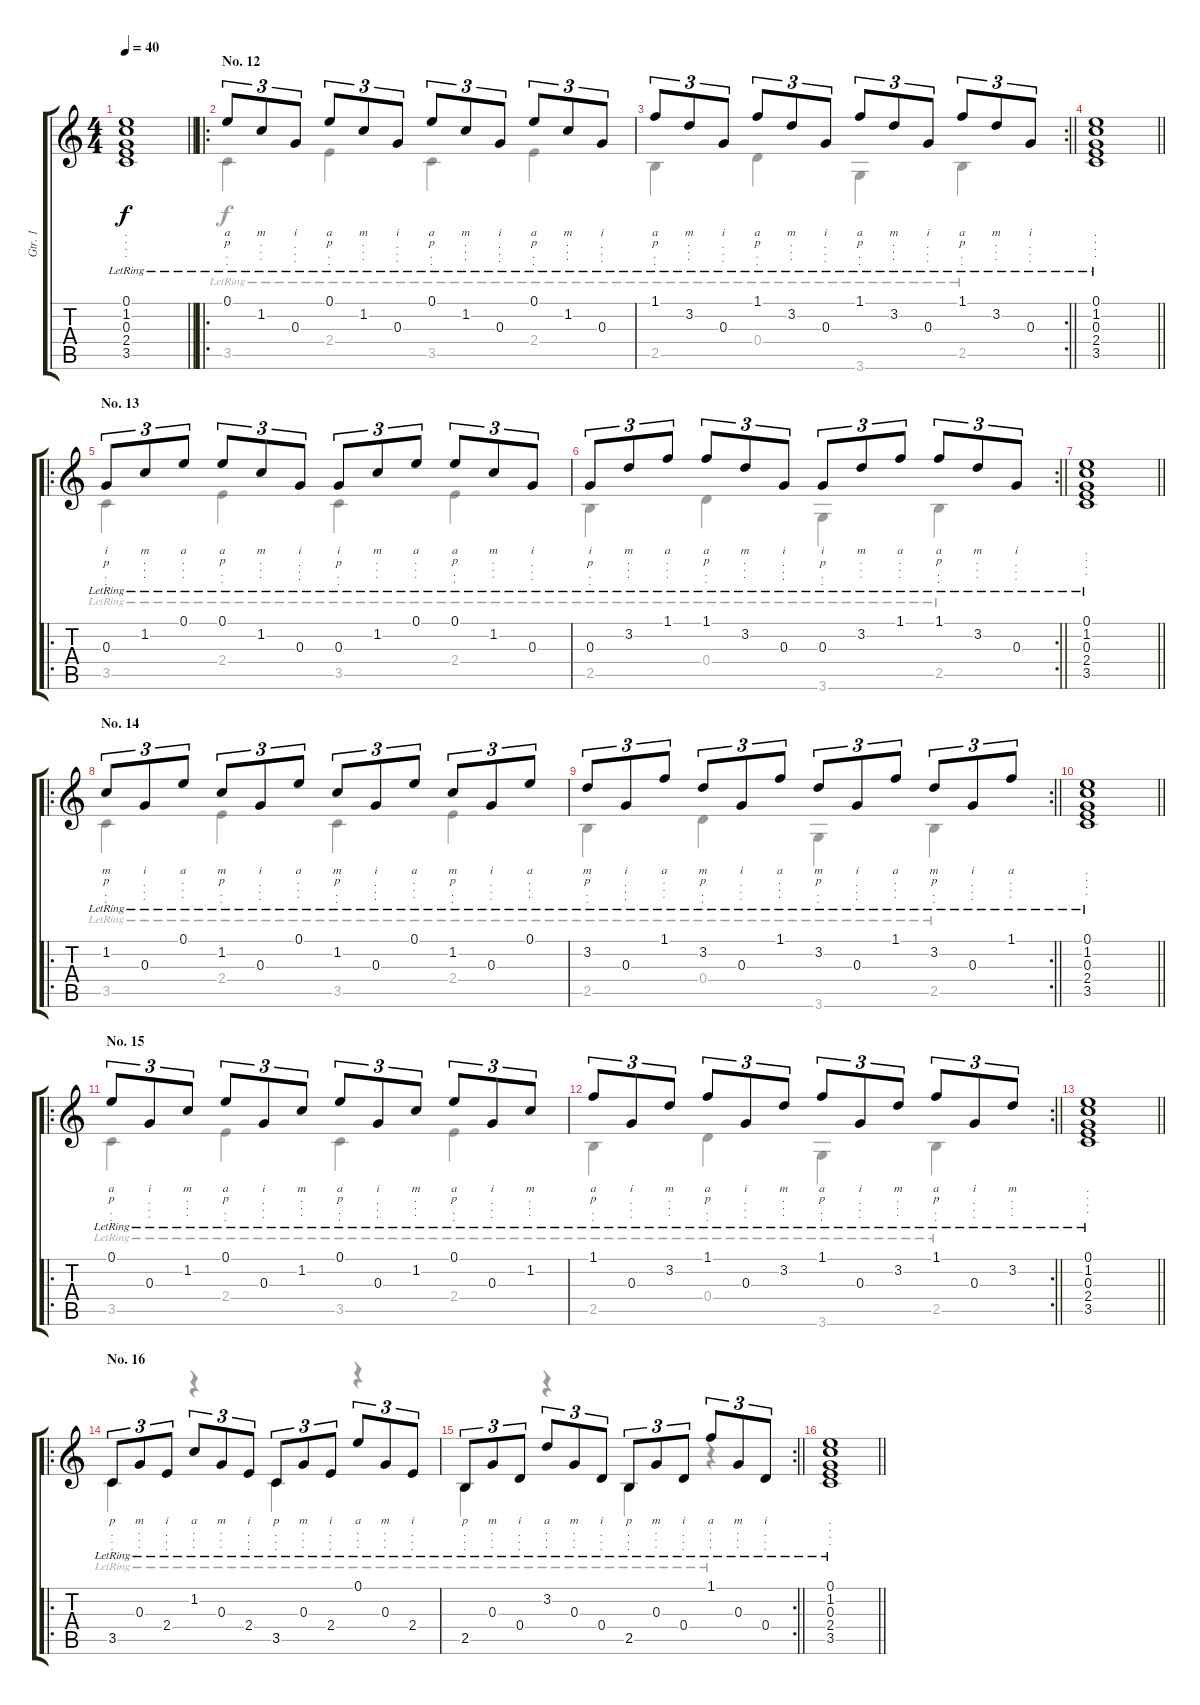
\track ("Gtr. 1" "Gtr. 1") {instrument acousticguitarnylon}
\staff {score tabs}
\tuning (E4 B3 G3 D3 A2 E2) {hide}
\voice
\ts (4 4)
\tempo 40
\clef g2
\barLineRight lightlight
\ks c
(0.1{lr} 1.2{lr} 0.3{lr} 2.4{lr} 3.5{lr}).1{lyrics (0 ".") lyrics (1 ".") lyrics (2 ".") lyrics (3 ".") lyrics (4 "") dy f} |
\ro
\section ("" "No. 12")
0.1{lr}.8{tu (3 2) lyrics (0 "a") lyrics (1 "p") lyrics (2 ".") lyrics (3 ".") lyrics (4 "") beam Up} 1.2{lr}.8{tu (3 2) lyrics (0 "m") lyrics (1 ".") lyrics (2 ".") lyrics (3 ".") lyrics (4 "") beam Up} 0.3{lr}.8{tu (3 2) lyrics (0 "i") lyrics (1 ".") lyrics (2 ".") lyrics (3 ".") lyrics (4 "") beam Up} 0.1{lr}.8{tu (3 2) lyrics (0 "a") lyrics (1 "p") lyrics (2 ".") lyrics (3 ".") lyrics (4 "") beam Up} 1.2{lr}.8{tu (3 2) lyrics (0 "m") lyrics (1 ".") lyrics (2 ".") lyrics (3 ".") lyrics (4 "") beam Up} 0.3{lr}.8{tu (3 2) lyrics (0 "i") lyrics (1 ".") lyrics (2 ".") lyrics (3 ".") lyrics (4 "") beam Up} 0.1{lr}.8{tu (3 2) lyrics (0 "a") lyrics (1 "p") lyrics (2 ".") lyrics (3 ".") lyrics (4 "") beam Up} 1.2{lr}.8{tu (3 2) lyrics (0 "m") lyrics (1 ".") lyrics (2 ".") lyrics (3 ".") lyrics (4 "") beam Up} 0.3{lr}.8{tu (3 2) lyrics (0 "i") lyrics (1 ".") lyrics (2 ".") lyrics (3 ".") lyrics (4 "") beam Up} 0.1{lr}.8{tu (3 2) lyrics (0 "a") lyrics (1 "p") lyrics (2 ".") lyrics (3 ".") lyrics (4 "") beam Up} 1.2{lr}.8{tu (3 2) lyrics (0 "m") lyrics (1 ".") lyrics (2 ".") lyrics (3 ".") lyrics (4 "") beam Up} 0.3{lr}.8{tu (3 2) lyrics (0 "i") lyrics (1 ".") lyrics (2 ".") lyrics (3 ".") lyrics (4 "") beam Up} |
\rc 2
\barLineRight lightlight
1.1{lr}.8{tu (3 2) lyrics (0 "a") lyrics (1 "p") lyrics (2 ".") lyrics (3 ".") lyrics (4 "") beam Up} 3.2{lr}.8{tu (3 2) lyrics (0 "m") lyrics (1 ".") lyrics (2 ".") lyrics (3 ".") lyrics (4 "") beam Up} 0.3{lr}.8{tu (3 2) lyrics (0 "i") lyrics (1 ".") lyrics (2 ".") lyrics (3 ".") lyrics (4 "") beam Up} 1.1{lr}.8{tu (3 2) lyrics (0 "a") lyrics (1 "p") lyrics (2 ".") lyrics (3 ".") lyrics (4 "") beam Up} 3.2{lr}.8{tu (3 2) lyrics (0 "m") lyrics (1 ".") lyrics (2 ".") lyrics (3 ".") lyrics (4 "") beam Up} 0.3{lr}.8{tu (3 2) lyrics (0 "i") lyrics (1 ".") lyrics (2 ".") lyrics (3 ".") lyrics (4 "") beam Up} 1.1{lr}.8{tu (3 2) lyrics (0 "a") lyrics (1 "p") lyrics (2 ".") lyrics (3 ".") lyrics (4 "") beam Up} 3.2{lr}.8{tu (3 2) lyrics (0 "m") lyrics (1 ".") lyrics (2 ".") lyrics (3 ".") lyrics (4 "") beam Up} 0.3{lr}.8{tu (3 2) lyrics (0 "i") lyrics (1 ".") lyrics (2 ".") lyrics (3 ".") lyrics (4 "") beam Up} 1.1{lr}.8{tu (3 2) lyrics (0 "a") lyrics (1 "p") lyrics (2 ".") lyrics (3 ".") lyrics (4 "") beam Up} 3.2{lr}.8{tu (3 2) lyrics (0 "m") lyrics (1 ".") lyrics (2 ".") lyrics (3 ".") lyrics (4 "") beam Up} 0.3{lr}.8{tu (3 2) lyrics (0 "i") lyrics (1 ".") lyrics (2 ".") lyrics (3 ".") lyrics (4 "") beam Up} |
\barLineRight lightlight
(0.1{lr} 1.2{lr} 0.3{lr} 2.4{lr} 3.5{lr}).1{lyrics (0 ".") lyrics (1 ".") lyrics (2 ".") lyrics (3 ".") lyrics (4 "")} |
\ro
\section ("" "No. 13")
0.3{lr}.8{tu (3 2) lyrics (0 "i") lyrics (1 "p") lyrics (2 ".") lyrics (3 ".") lyrics (4 "")} 1.2{lr}.8{tu (3 2) lyrics (0 "m") lyrics (1 ".") lyrics (2 ".") lyrics (3 ".") lyrics (4 "")} 0.1{lr}.8{tu (3 2) lyrics (0 "a") lyrics (1 ".") lyrics (2 ".") lyrics (3 ".") lyrics (4 "")} 0.1{lr}.8{tu (3 2) lyrics (0 "a") lyrics (1 "p") lyrics (2 ".") lyrics (3 ".") lyrics (4 "")} 1.2{lr}.8{tu (3 2) lyrics (0 "m") lyrics (1 ".") lyrics (2 ".") lyrics (3 ".") lyrics (4 "")} 0.3{lr}.8{tu (3 2) lyrics (0 "i") lyrics (1 ".") lyrics (2 ".") lyrics (3 ".") lyrics (4 "")} 0.3{lr}.8{tu (3 2) lyrics (0 "i") lyrics (1 "p") lyrics (2 ".") lyrics (3 ".") lyrics (4 "")} 1.2{lr}.8{tu (3 2) lyrics (0 "m") lyrics (1 ".") lyrics (2 ".") lyrics (3 ".") lyrics (4 "")} 0.1{lr}.8{tu (3 2) lyrics (0 "a") lyrics (1 ".") lyrics (2 ".") lyrics (3 ".") lyrics (4 "")} 0.1{lr}.8{tu (3 2) lyrics (0 "a") lyrics (1 "p") lyrics (2 ".") lyrics (3 ".") lyrics (4 "")} 1.2{lr}.8{tu (3 2) lyrics (0 "m") lyrics (1 ".") lyrics (2 ".") lyrics (3 ".") lyrics (4 "")} 0.3{lr}.8{tu (3 2) lyrics (0 "i") lyrics (1 ".") lyrics (2 ".") lyrics (3 ".") lyrics (4 "")} |
\rc 2
\barLineRight lightlight
0.3{lr}.8{tu (3 2) lyrics (0 "i") lyrics (1 "p") lyrics (2 ".") lyrics (3 ".") lyrics (4 "")} 3.2{lr}.8{tu (3 2) lyrics (0 "m") lyrics (1 ".") lyrics (2 ".") lyrics (3 ".") lyrics (4 "")} 1.1{lr}.8{tu (3 2) lyrics (0 "a") lyrics (1 ".") lyrics (2 ".") lyrics (3 ".") lyrics (4 "")} 1.1{lr}.8{tu (3 2) lyrics (0 "a") lyrics (1 "p") lyrics (2 ".") lyrics (3 ".") lyrics (4 "")} 3.2{lr}.8{tu (3 2) lyrics (0 "m") lyrics (1 ".") lyrics (2 ".") lyrics (3 ".") lyrics (4 "")} 0.3{lr}.8{tu (3 2) lyrics (0 "i") lyrics (1 ".") lyrics (2 ".") lyrics (3 ".") lyrics (4 "")} 0.3{lr}.8{tu (3 2) lyrics (0 "i") lyrics (1 "p") lyrics (2 ".") lyrics (3 ".") lyrics (4 "")} 3.2{lr}.8{tu (3 2) lyrics (0 "m") lyrics (1 ".") lyrics (2 ".") lyrics (3 ".") lyrics (4 "")} 1.1{lr}.8{tu (3 2) lyrics (0 "a") lyrics (1 ".") lyrics (2 ".") lyrics (3 ".") lyrics (4 "")} 1.1{lr}.8{tu (3 2) lyrics (0 "a") lyrics (1 "p") lyrics (2 ".") lyrics (3 ".") lyrics (4 "")} 3.2{lr}.8{tu (3 2) lyrics (0 "m") lyrics (1 ".") lyrics (2 ".") lyrics (3 ".") lyrics (4 "")} 0.3{lr}.8{tu (3 2) lyrics (0 "i") lyrics (1 ".") lyrics (2 ".") lyrics (3 ".") lyrics (4 "")} |
\barLineRight lightlight
(0.1{lr} 1.2{lr} 0.3{lr} 2.4{lr} 3.5{lr}).1{lyrics (0 ".") lyrics (1 ".") lyrics (2 ".") lyrics (3 ".") lyrics (4 "")} |
\ro
\section ("" "No. 14")
1.2{lr}.8{tu (3 2) lyrics (0 "m") lyrics (1 "p") lyrics (2 ".") lyrics (3 ".") lyrics (4 "")} 0.3{lr}.8{tu (3 2) lyrics (0 "i") lyrics (1 ".") lyrics (2 ".") lyrics (3 ".") lyrics (4 "")} 0.1{lr}.8{tu (3 2) lyrics (0 "a") lyrics (1 ".") lyrics (2 ".") lyrics (3 ".") lyrics (4 "")} 1.2{lr}.8{tu (3 2) lyrics (0 "m") lyrics (1 "p") lyrics (2 ".") lyrics (3 ".") lyrics (4 "")} 0.3{lr}.8{tu (3 2) lyrics (0 "i") lyrics (1 ".") lyrics (2 ".") lyrics (3 ".") lyrics (4 "")} 0.1{lr}.8{tu (3 2) lyrics (0 "a") lyrics (1 ".") lyrics (2 ".") lyrics (3 ".") lyrics (4 "")} 1.2{lr}.8{tu (3 2) lyrics (0 "m") lyrics (1 "p") lyrics (2 ".") lyrics (3 ".") lyrics (4 "")} 0.3{lr}.8{tu (3 2) lyrics (0 "i") lyrics (1 ".") lyrics (2 ".") lyrics (3 ".") lyrics (4 "")} 0.1{lr}.8{tu (3 2) lyrics (0 "a") lyrics (1 ".") lyrics (2 ".") lyrics (3 ".") lyrics (4 "")} 1.2{lr}.8{tu (3 2) lyrics (0 "m") lyrics (1 "p") lyrics (2 ".") lyrics (3 ".") lyrics (4 "")} 0.3{lr}.8{tu (3 2) lyrics (0 "i") lyrics (1 ".") lyrics (2 ".") lyrics (3 ".") lyrics (4 "")} 0.1{lr}.8{tu (3 2) lyrics (0 "a") lyrics (1 ".") lyrics (2 ".") lyrics (3 ".") lyrics (4 "")} |
\rc 2
\barLineRight lightlight
3.2{lr}.8{tu (3 2) lyrics (0 "m") lyrics (1 "p") lyrics (2 ".") lyrics (3 ".") lyrics (4 "")} 0.3{lr}.8{tu (3 2) lyrics (0 "i") lyrics (1 ".") lyrics (2 ".") lyrics (3 ".") lyrics (4 "")} 1.1{lr}.8{tu (3 2) lyrics (0 "a") lyrics (1 ".") lyrics (2 ".") lyrics (3 ".") lyrics (4 "")} 3.2{lr}.8{tu (3 2) lyrics (0 "m") lyrics (1 "p") lyrics (2 ".") lyrics (3 ".") lyrics (4 "")} 0.3{lr}.8{tu (3 2) lyrics (0 "i") lyrics (1 ".") lyrics (2 ".") lyrics (3 ".") lyrics (4 "")} 1.1{lr}.8{tu (3 2) lyrics (0 "a") lyrics (1 ".") lyrics (2 ".") lyrics (3 ".") lyrics (4 "")} 3.2{lr}.8{tu (3 2) lyrics (0 "m") lyrics (1 "p") lyrics (2 ".") lyrics (3 ".") lyrics (4 "")} 0.3{lr}.8{tu (3 2) lyrics (0 "i") lyrics (1 ".") lyrics (2 ".") lyrics (3 ".") lyrics (4 "")} 1.1{lr}.8{tu (3 2) lyrics (0 "a") lyrics (1 ".") lyrics (2 ".") lyrics (3 ".") lyrics (4 "")} 3.2{lr}.8{tu (3 2) lyrics (0 "m") lyrics (1 "p") lyrics (2 ".") lyrics (3 ".") lyrics (4 "")} 0.3{lr}.8{tu (3 2) lyrics (0 "i") lyrics (1 ".") lyrics (2 ".") lyrics (3 ".") lyrics (4 "")} 1.1{lr}.8{tu (3 2) lyrics (0 "a") lyrics (1 ".") lyrics (2 ".") lyrics (3 ".") lyrics (4 "")} |
\barLineRight lightlight
(0.1{lr} 1.2{lr} 0.3{lr} 2.4{lr} 3.5{lr}).1{lyrics (0 ".") lyrics (1 ".") lyrics (2 ".") lyrics (3 ".") lyrics (4 "")} |
\ro
\section ("" "No. 15")
0.1{lr}.8{tu (3 2) lyrics (0 "a") lyrics (1 "p") lyrics (2 ".") lyrics (3 ".") lyrics (4 "")} 0.3{lr}.8{tu (3 2) lyrics (0 "i") lyrics (1 ".") lyrics (2 ".") lyrics (3 ".") lyrics (4 "")} 1.2{lr}.8{tu (3 2) lyrics (0 "m") lyrics (1 ".") lyrics (2 ".") lyrics (3 ".") lyrics (4 "")} 0.1{lr}.8{tu (3 2) lyrics (0 "a") lyrics (1 "p") lyrics (2 ".") lyrics (3 ".") lyrics (4 "")} 0.3{lr}.8{tu (3 2) lyrics (0 "i") lyrics (1 ".") lyrics (2 ".") lyrics (3 ".") lyrics (4 "")} 1.2{lr}.8{tu (3 2) lyrics (0 "m") lyrics (1 ".") lyrics (2 ".") lyrics (3 ".") lyrics (4 "")} 0.1{lr}.8{tu (3 2) lyrics (0 "a") lyrics (1 "p") lyrics (2 ".") lyrics (3 ".") lyrics (4 "")} 0.3{lr}.8{tu (3 2) lyrics (0 "i") lyrics (1 ".") lyrics (2 ".") lyrics (3 ".") lyrics (4 "")} 1.2{lr}.8{tu (3 2) lyrics (0 "m") lyrics (1 ".") lyrics (2 ".") lyrics (3 ".") lyrics (4 "")} 0.1{lr}.8{tu (3 2) lyrics (0 "a") lyrics (1 "p") lyrics (2 ".") lyrics (3 ".") lyrics (4 "")} 0.3{lr}.8{tu (3 2) lyrics (0 "i") lyrics (1 ".") lyrics (2 ".") lyrics (3 ".") lyrics (4 "")} 1.2{lr}.8{tu (3 2) lyrics (0 "m") lyrics (1 ".") lyrics (2 ".") lyrics (3 ".") lyrics (4 "")} |
\rc 2
\barLineRight lightlight
1.1{lr}.8{tu (3 2) lyrics (0 "a") lyrics (1 "p") lyrics (2 ".") lyrics (3 ".") lyrics (4 "")} 0.3{lr}.8{tu (3 2) lyrics (0 "i") lyrics (1 ".") lyrics (2 ".") lyrics (3 ".") lyrics (4 "")} 3.2{lr}.8{tu (3 2) lyrics (0 "m") lyrics (1 ".") lyrics (2 ".") lyrics (3 ".") lyrics (4 "")} 1.1{lr}.8{tu (3 2) lyrics (0 "a") lyrics (1 "p") lyrics (2 ".") lyrics (3 ".") lyrics (4 "")} 0.3{lr}.8{tu (3 2) lyrics (0 "i") lyrics (1 ".") lyrics (2 ".") lyrics (3 ".") lyrics (4 "")} 3.2{lr}.8{tu (3 2) lyrics (0 "m") lyrics (1 ".") lyrics (2 ".") lyrics (3 ".") lyrics (4 "")} 1.1{lr}.8{tu (3 2) lyrics (0 "a") lyrics (1 "p") lyrics (2 ".") lyrics (3 ".") lyrics (4 "")} 0.3{lr}.8{tu (3 2) lyrics (0 "i") lyrics (1 ".") lyrics (2 ".") lyrics (3 ".") lyrics (4 "")} 3.2{lr}.8{tu (3 2) lyrics (0 "m") lyrics (1 ".") lyrics (2 ".") lyrics (3 ".") lyrics (4 "")} 1.1{lr}.8{tu (3 2) lyrics (0 "a") lyrics (1 "p") lyrics (2 ".") lyrics (3 ".") lyrics (4 "")} 0.3{lr}.8{tu (3 2) lyrics (0 "i") lyrics (1 ".") lyrics (2 ".") lyrics (3 ".") lyrics (4 "")} 3.2{lr}.8{tu (3 2) lyrics (0 "m") lyrics (1 ".") lyrics (2 ".") lyrics (3 ".") lyrics (4 "")} |
\barLineRight lightlight
(0.1{lr} 1.2{lr} 0.3{lr} 2.4{lr} 3.5{lr}).1{lyrics (0 ".") lyrics (1 ".") lyrics (2 ".") lyrics (3 ".") lyrics (4 "")} |
\ro
\section ("" "No. 16")
3.5{lr}.8{tu (3 2) lyrics (0 "p") lyrics (1 ".") lyrics (2 ".") lyrics (3 ".") lyrics (4 "")} 0.3{lr}.8{tu (3 2) lyrics (0 "m") lyrics (1 ".") lyrics (2 ".") lyrics (3 ".") lyrics (4 "")} 2.4{lr}.8{tu (3 2) lyrics (0 "i") lyrics (1 ".") lyrics (2 ".") lyrics (3 ".") lyrics (4 "")} 1.2{lr}.8{tu (3 2) lyrics (0 "a") lyrics (1 ".") lyrics (2 ".") lyrics (3 ".") lyrics (4 "")} 0.3{lr}.8{tu (3 2) lyrics (0 "m") lyrics (1 ".") lyrics (2 ".") lyrics (3 ".") lyrics (4 "")} 2.4{lr}.8{tu (3 2) lyrics (0 "i") lyrics (1 ".") lyrics (2 ".") lyrics (3 ".") lyrics (4 "")} 3.5{lr}.8{tu (3 2) lyrics (0 "p") lyrics (1 ".") lyrics (2 ".") lyrics (3 ".") lyrics (4 "")} 0.3{lr}.8{tu (3 2) lyrics (0 "m") lyrics (1 ".") lyrics (2 ".") lyrics (3 ".") lyrics (4 "")} 2.4{lr}.8{tu (3 2) lyrics (0 "i") lyrics (1 ".") lyrics (2 ".") lyrics (3 ".") lyrics (4 "")} 0.1{lr}.8{tu (3 2) lyrics (0 "a") lyrics (1 ".") lyrics (2 ".") lyrics (3 ".") lyrics (4 "") beam Up} 0.3{lr}.8{tu (3 2) lyrics (0 "m") lyrics (1 ".") lyrics (2 ".") lyrics (3 ".") lyrics (4 "") beam Up} 2.4{lr}.8{tu (3 2) lyrics (0 "i") lyrics (1 ".") lyrics (2 ".") lyrics (3 ".") lyrics (4 "") beam Up} |
\rc 2
\barLineRight lightlight
2.5{lr}.8{tu (3 2) lyrics (0 "p") lyrics (1 ".") lyrics (2 ".") lyrics (3 ".") lyrics (4 "")} 0.3{lr}.8{tu (3 2) lyrics (0 "m") lyrics (1 ".") lyrics (2 ".") lyrics (3 ".") lyrics (4 "")} 0.4{lr}.8{tu (3 2) lyrics (0 "i") lyrics (1 ".") lyrics (2 ".") lyrics (3 ".") lyrics (4 "")} 3.2{lr}.8{tu (3 2) lyrics (0 "a") lyrics (1 ".") lyrics (2 ".") lyrics (3 ".") lyrics (4 "")} 0.3{lr}.8{tu (3 2) lyrics (0 "m") lyrics (1 ".") lyrics (2 ".") lyrics (3 ".") lyrics (4 "")} 0.4{lr}.8{tu (3 2) lyrics (0 "i") lyrics (1 ".") lyrics (2 ".") lyrics (3 ".") lyrics (4 "")} 2.5{lr}.8{tu (3 2) lyrics (0 "p") lyrics (1 ".") lyrics (2 ".") lyrics (3 ".") lyrics (4 "")} 0.3{lr}.8{tu (3 2) lyrics (0 "m") lyrics (1 ".") lyrics (2 ".") lyrics (3 ".") lyrics (4 "")} 0.4{lr}.8{tu (3 2) lyrics (0 "i") lyrics (1 ".") lyrics (2 ".") lyrics (3 ".") lyrics (4 "")} 1.1{lr}.8{tu (3 2) lyrics (0 "a") lyrics (1 ".") lyrics (2 ".") lyrics (3 ".") lyrics (4 "") beam Up} 0.3{lr}.8{tu (3 2) lyrics (0 "m") lyrics (1 ".") lyrics (2 ".") lyrics (3 ".") lyrics (4 "") beam Up} 0.4{lr}.8{tu (3 2) lyrics (0 "i") lyrics (1 ".") lyrics (2 ".") lyrics (3 ".") lyrics (4 "") beam Up} |
\barLineRight lightlight
(0.1{lr} 1.2{lr} 0.3{lr} 2.4{lr} 3.5{lr}).1{lyrics (0 ".") lyrics (1 ".") lyrics (2 ".") lyrics (3 ".") lyrics (4 "")}
\voice
\clef g2
\ottava regular
\simile none
\barLineRight lightlight
\ks c
|
3.5{lr}.4 2.4{lr}.4 3.5{lr}.4 2.4{lr}.4 |
\barLineRight lightlight
2.5{lr}.4 0.4{lr}.4 3.6{lr}.4 2.5{lr}.4 |
\barLineRight lightlight
|
3.5{lr}.4 2.4{lr}.4 3.5{lr}.4 2.4{lr}.4 |
\barLineRight lightlight
2.5{lr}.4 0.4{lr}.4 3.6{lr}.4 2.5{lr}.4 |
\barLineRight lightlight
|
3.5{lr}.4 2.4{lr}.4 3.5{lr}.4 2.4{lr}.4 |
\barLineRight lightlight
2.5{lr}.4 0.4{lr}.4 3.6{lr}.4 2.5{lr}.4 |
\barLineRight lightlight
|
3.5{lr}.4 2.4{lr}.4 3.5{lr}.4 2.4{lr}.4 |
\barLineRight lightlight
2.5{lr}.4 0.4{lr}.4 3.6{lr}.4 2.5{lr}.4 |
\barLineRight lightlight
|
3.5{lr}.4 r.4 3.5{lr}.4 r.4 |
\barLineRight lightlight
2.5{lr}.4 r.4 2.5{lr}.4 r.4 |
\barLineRight lightlight
